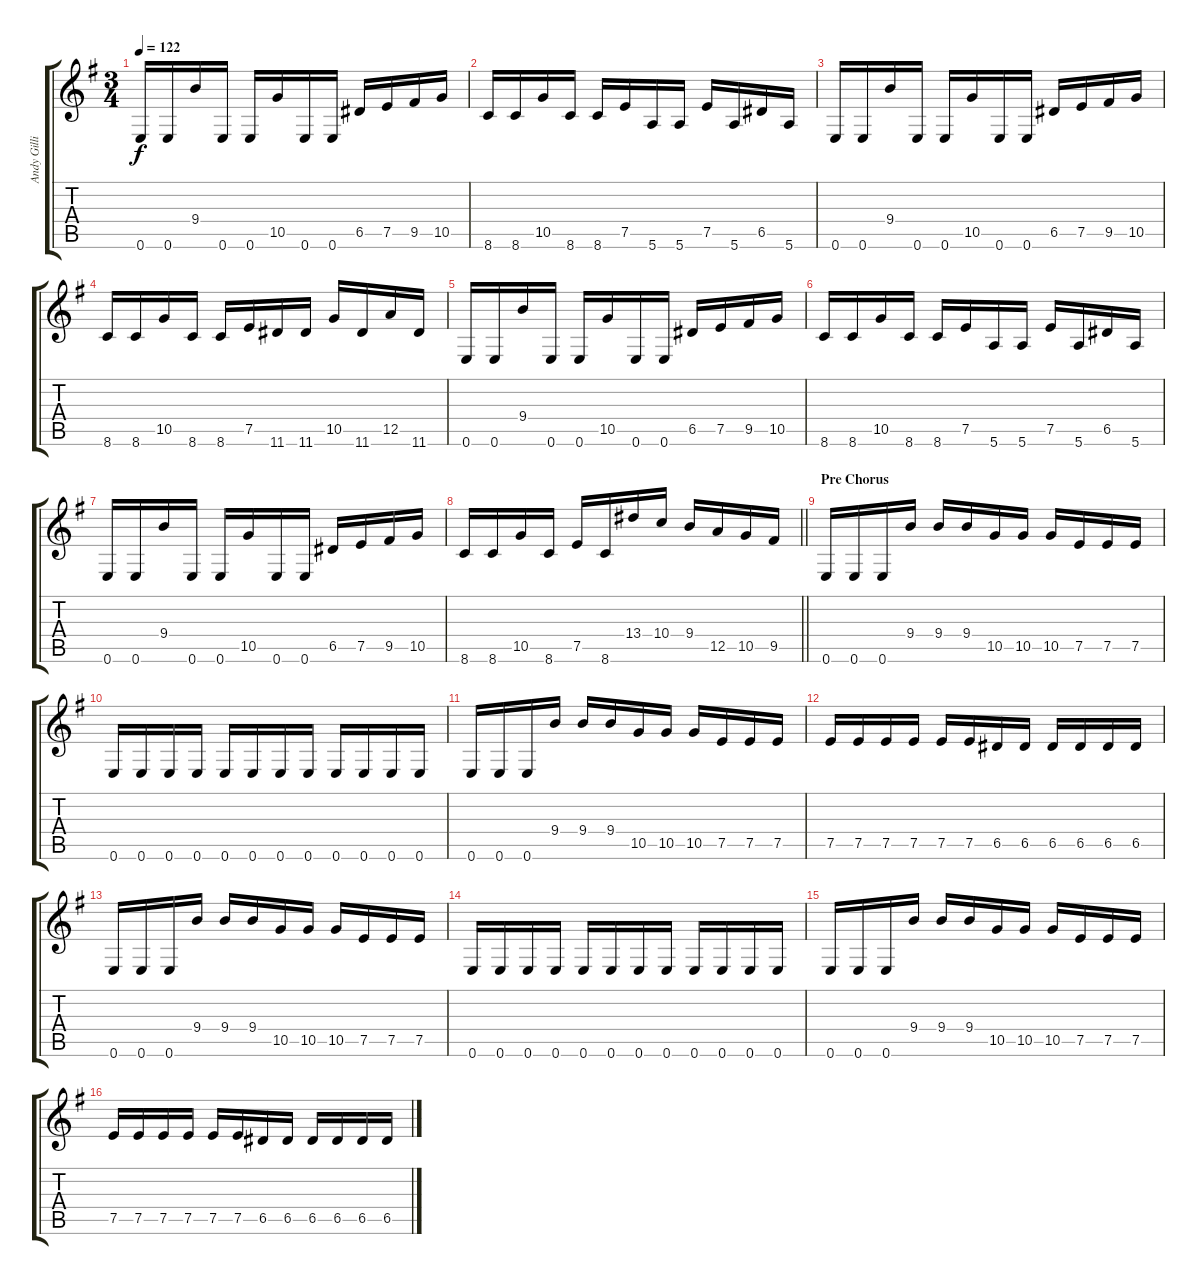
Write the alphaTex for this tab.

\track ("Andy Gillion - guitar" "Andy Gilli") {instrument distortionguitar}
\staff {score tabs}
\tuning (E4 B3 G3 D3 A2 E2) {hide}
\ts (3 4)
\tempo 122
\clef g2
\ks eminor
0.6.16{dy f} 0.6.16 9.4.16 0.6.16 0.6.16 10.5.16 0.6.16 0.6.16 6.5.16 7.5.16 9.5.16 10.5.16 |
8.6.16 8.6.16 10.5.16 8.6.16 8.6.16 7.5.16 5.6.16 5.6.16 7.5.16 5.6.16 6.5.16 5.6.16 |
0.6.16 0.6.16 9.4.16 0.6.16 0.6.16 10.5.16 0.6.16 0.6.16 6.5.16 7.5.16 9.5.16 10.5.16 |
8.6.16 8.6.16 10.5.16 8.6.16 8.6.16 7.5.16 11.6.16 11.6.16 10.5.16 11.6.16 12.5.16 11.6.16 |
0.6.16 0.6.16 9.4.16 0.6.16 0.6.16 10.5.16 0.6.16 0.6.16 6.5.16 7.5.16 9.5.16 10.5.16 |
8.6.16 8.6.16 10.5.16 8.6.16 8.6.16 7.5.16 5.6.16 5.6.16 7.5.16 5.6.16 6.5.16 5.6.16 |
0.6.16 0.6.16 9.4.16 0.6.16 0.6.16 10.5.16 0.6.16 0.6.16 6.5.16 7.5.16 9.5.16 10.5.16 |
\barLineRight lightlight
8.6.16 8.6.16 10.5.16 8.6.16 7.5.16 8.6.16 13.4.16 10.4.16 9.4.16 12.5.16 10.5.16 9.5.16 |
\section ("" "Pre Chorus")
0.6.16 0.6.16 0.6.16 9.4.16 9.4.16 9.4.16 10.5.16 10.5.16 10.5.16 7.5.16 7.5.16 7.5.16 |
0.6.16 0.6.16 0.6.16 0.6.16 0.6.16 0.6.16 0.6.16 0.6.16 0.6.16 0.6.16 0.6.16 0.6.16 |
0.6.16 0.6.16 0.6.16 9.4.16 9.4.16 9.4.16 10.5.16 10.5.16 10.5.16 7.5.16 7.5.16 7.5.16 |
7.5.16 7.5.16 7.5.16 7.5.16 7.5.16 7.5.16 6.5.16 6.5.16 6.5.16 6.5.16 6.5.16 6.5.16 |
0.6.16 0.6.16 0.6.16 9.4.16 9.4.16 9.4.16 10.5.16 10.5.16 10.5.16 7.5.16 7.5.16 7.5.16 |
0.6.16 0.6.16 0.6.16 0.6.16 0.6.16 0.6.16 0.6.16 0.6.16 0.6.16 0.6.16 0.6.16 0.6.16 |
0.6.16 0.6.16 0.6.16 9.4.16 9.4.16 9.4.16 10.5.16 10.5.16 10.5.16 7.5.16 7.5.16 7.5.16 |
7.5.16 7.5.16 7.5.16 7.5.16 7.5.16 7.5.16 6.5.16 6.5.16 6.5.16 6.5.16 6.5.16 6.5.16
